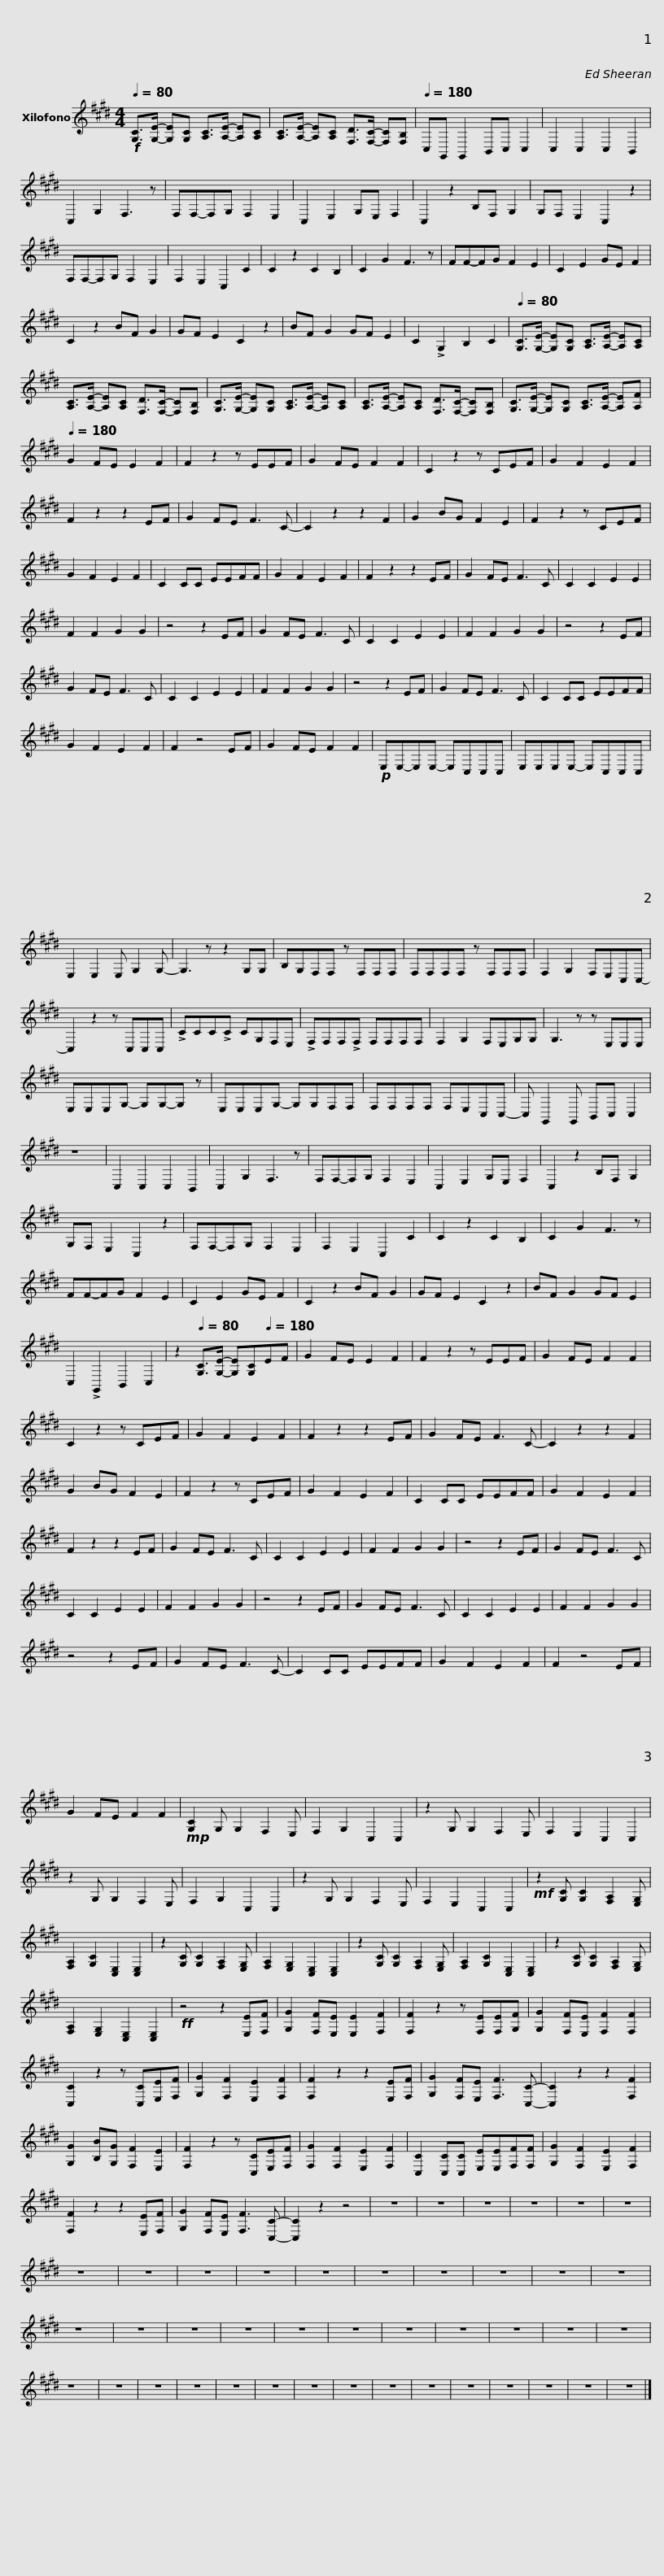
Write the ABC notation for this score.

X:1
L:1/8
Q:1/4=80
M:4/4
I:linebreak $
K:E
V:1 treble transpose=12
V:1
!f! [G,C]>[G,E]- [G,E][G,C] [A,C]>[A,E]- [A,E][A,C] | [A,C]>[A,E]- [A,E][A,C] [F,D]>[F,C]- [F,C][F,B,] |[Q:1/4=180] C,G,, G,,2 B,,C, C,2 | C,2 C,2 C,2 B,,2 | C,2 G,2 F,3 z |$ %5
 F,F,-F,G, F,2 E,2 | C,2 E,2 G,E, F,2 | C,2 z2 B,F, G,2 | G,F, E,2 C,2 z2 | F,F,-F,G, F,2 E,2 | %10
 F,2 E,2 C,2 C2 |$ C2 z2 C2 B,2 | C2 G2 F3 z | FF-FG F2 E2 | C2 E2 GE F2 | %15
 C2 z2 BF G2 | GF E2 C2 z2 | BF G2 GF E2 | C2 !>!G,2 B,2 C2 |$[Q:1/4=80] [G,C]>[G,E]- [G,E][G,C] [A,C]>[A,E]- [A,E][A,C] | %20
 [A,C]>[A,E]- [A,E][A,C] [F,D]>[F,C]- [F,C][F,B,] | [G,C]>[G,E]- [G,E][G,C] [A,C]>[A,E]- [A,E][A,C] |$ [A,C]>[A,E]- [A,E][A,C] [F,D]>[F,C]- [F,C][F,B,] | [G,C]>[G,E]- [G,E][G,C] [A,C]>[A,E]- [A,E][A,F] |[Q:1/4=180] G2 FE E2 F2 | %25
 F2 z2 z EEF | G2 FE F2 F2 |$ C2 z2 z CEF | G2 F2 E2 F2 | F2 z2 z2 EF | %30
 G2 FE F3 C- | C2 z2 z2 F2 | G2 BG F2 E2 | F2 z2 z CEF | G2 F2 E2 F2 |$ %35
 C2 CC EEFF | G2 F2 E2 F2 | F2 z2 z2 EF | G2 FE F3 C | C2 C2 E2 E2 | %40
 F2 F2 G2 G2 | z4 z2 EF | G2 FE F3 C |$ C2 C2 E2 E2 | F2 F2 G2 G2 | %45
 z4 z2 EF | G2 FE F3 C | C2 C2 E2 E2 | F2 F2 G2 G2 | z4 z2 EF | %50
 G2 FE F3 C |$ C2 CC EEFF | G2 F2 E2 F2 | F2 z4 EF | G2 FE F2 F2 | %55
!p! E,E,-E,E,- E,C,C,C, | E,E,E,E,- E,C,C,C, |$ E,2 E,2 E, G,2 G,- | G,3 z z2 G,G, | B,G,F,F, z F,F,F, | %60
 F,F,F,F, z F,F,F, | F,2 G,2 F,E,C,C,- |$ C,2 z2 z C,C,C, | !>!CCC!>!C CG,F,E, | !>!F,F,F,!>!F, F,F,F,F, | %65
 F,2 G,2 F,E,G,G, | G,3 z z E,E,E, |$ E,E,E,G,- G,G,-G, z | E,E,E,G,- G,G,F,F, | F,F,F,F, F,E,C,C,- | %70
 C, G,,2 G,, B,,C, C,2 | z8 |$ C,2 C,2 C,2 B,,2 | C,2 G,2 F,3 z | F,F,-F,G, F,2 E,2 | %75
 C,2 E,2 G,E, F,2 | C,2 z2 B,F, G,2 | G,F, E,2 C,2 z2 |$ F,F,-F,G, F,2 E,2 | F,2 E,2 C,2 C2 | %80
 C2 z2 C2 B,2 | C2 G2 F3 z | FF-FG F2 E2 | C2 E2 GE F2 | C2 z2 BF G2 |$ %85
 GF E2 C2 z2 | BF G2 GF E2 | C,2 !>!G,,2 B,,2 C,2 | z2[Q:1/4=80] [G,C]>[G,E]- [G,E][G,C][Q:1/4=180]EF | G2 FE E2 F2 | %90
 F2 z2 z EEF | G2 FE F2 F2 |$ C2 z2 z CEF | G2 F2 E2 F2 | F2 z2 z2 EF | %95
 G2 FE F3 C- | C2 z2 z2 F2 | G2 BG F2 E2 | F2 z2 z CEF | G2 F2 E2 F2 |$ %100
 C2 CC EEFF | G2 F2 E2 F2 | F2 z2 z2 EF | G2 FE F3 C | C2 C2 E2 E2 | %105
 F2 F2 G2 G2 | z4 z2 EF | G2 FE F3 C |$ C2 C2 E2 E2 | F2 F2 G2 G2 | %110
 z4 z2 EF | G2 FE F3 C | C2 C2 E2 E2 | F2 F2 G2 G2 | z4 z2 EF | %115
 G2 FE F3 C- |$ C2 CC EEFF | G2 F2 E2 F2 | F2 z4 EF | G2 FE F2 F2 | %120
!mp! [G,C]2 G, G,2 F,2 E, | F,2 G,2 C,2 C,2 | z2 G, G,2 F,2 E, |$ F,2 E,2 C,2 C,2 | z2 G, G,2 F,2 E, | %125
 F,2 G,2 C,2 C,2 | z2 G, G,2 F,2 E, | F,2 E,2 C,2 C,2 |!mf! z2 [G,C] [G,C]2 [F,A,]2 [E,G,] |$ [F,A,]2 [G,C]2 [C,E,]2 [C,E,]2 | %130
 z2 [G,C] [G,C]2 [F,A,]2 [E,G,] | [F,A,]2 [E,G,]2 [C,E,]2 [C,E,]2 | z2 [G,C] [G,C]2 [F,A,]2 [E,G,] | [F,A,]2 [G,C]2 [C,E,]2 [C,E,]2 | z2 [G,C] [G,C]2 [F,A,]2 [E,G,] |$ %135
 [F,A,]2 [E,G,]2 [C,E,]2 [C,E,]2 |!ff! z4 z2 [E,E][F,F] | [G,G]2 [F,F][E,E] [E,E]2 [F,F]2 | [F,F]2 z2 z [F,E][F,E][G,F] | [G,G]2 [F,F][E,E] [F,F]2 [F,F]2 | %140
 [C,C]2 z2 z [C,C][E,E][F,F] |$ [G,G]2 [F,F]2 [E,E]2 [F,F]2 | [F,F]2 z2 z2 [E,E][F,F] | [G,G]2 [F,F][E,E] [F,F]3 [C,C]- | [C,C]2 z2 z2 [F,F]2 | %145
 [G,G]2 [B,B][G,G] [F,F]2 [E,E]2 | [F,F]2 z2 z [C,C][E,E][F,F] | [F,G]2 [F,F]2 [E,E]2 [F,F]2 |$ [C,C]2 [C,C][C,C] [E,E][E,E][F,F][F,F] | [G,G]2 [F,F]2 [E,E]2 [F,F]2 | %150
 [F,F]2 z2 z2 [E,E][F,F] | [G,G]2 [F,F][E,E] [F,F]3 [C,C]- | [C,C]2 z2 z4 | z8 | z8 | %155
 z8 | z8 |$ z8 | z8 | z8 | %160
 z8 | z8 | z8 | z8 | z8 | %165
 z8 | z8 | z8 | z8 | z8 | %170
 z8 | z8 | z8 | z8 | z8 |$ %175
 z8 | z8 | z8 | z8 | z8 | %180
 z8 | z8 | z8 | z8 | z8 | %185
 z8 | z8 | z8 | z8 | z8 | %190
 z8 | z8 | z8 |$ z8 | z8 |] %195
